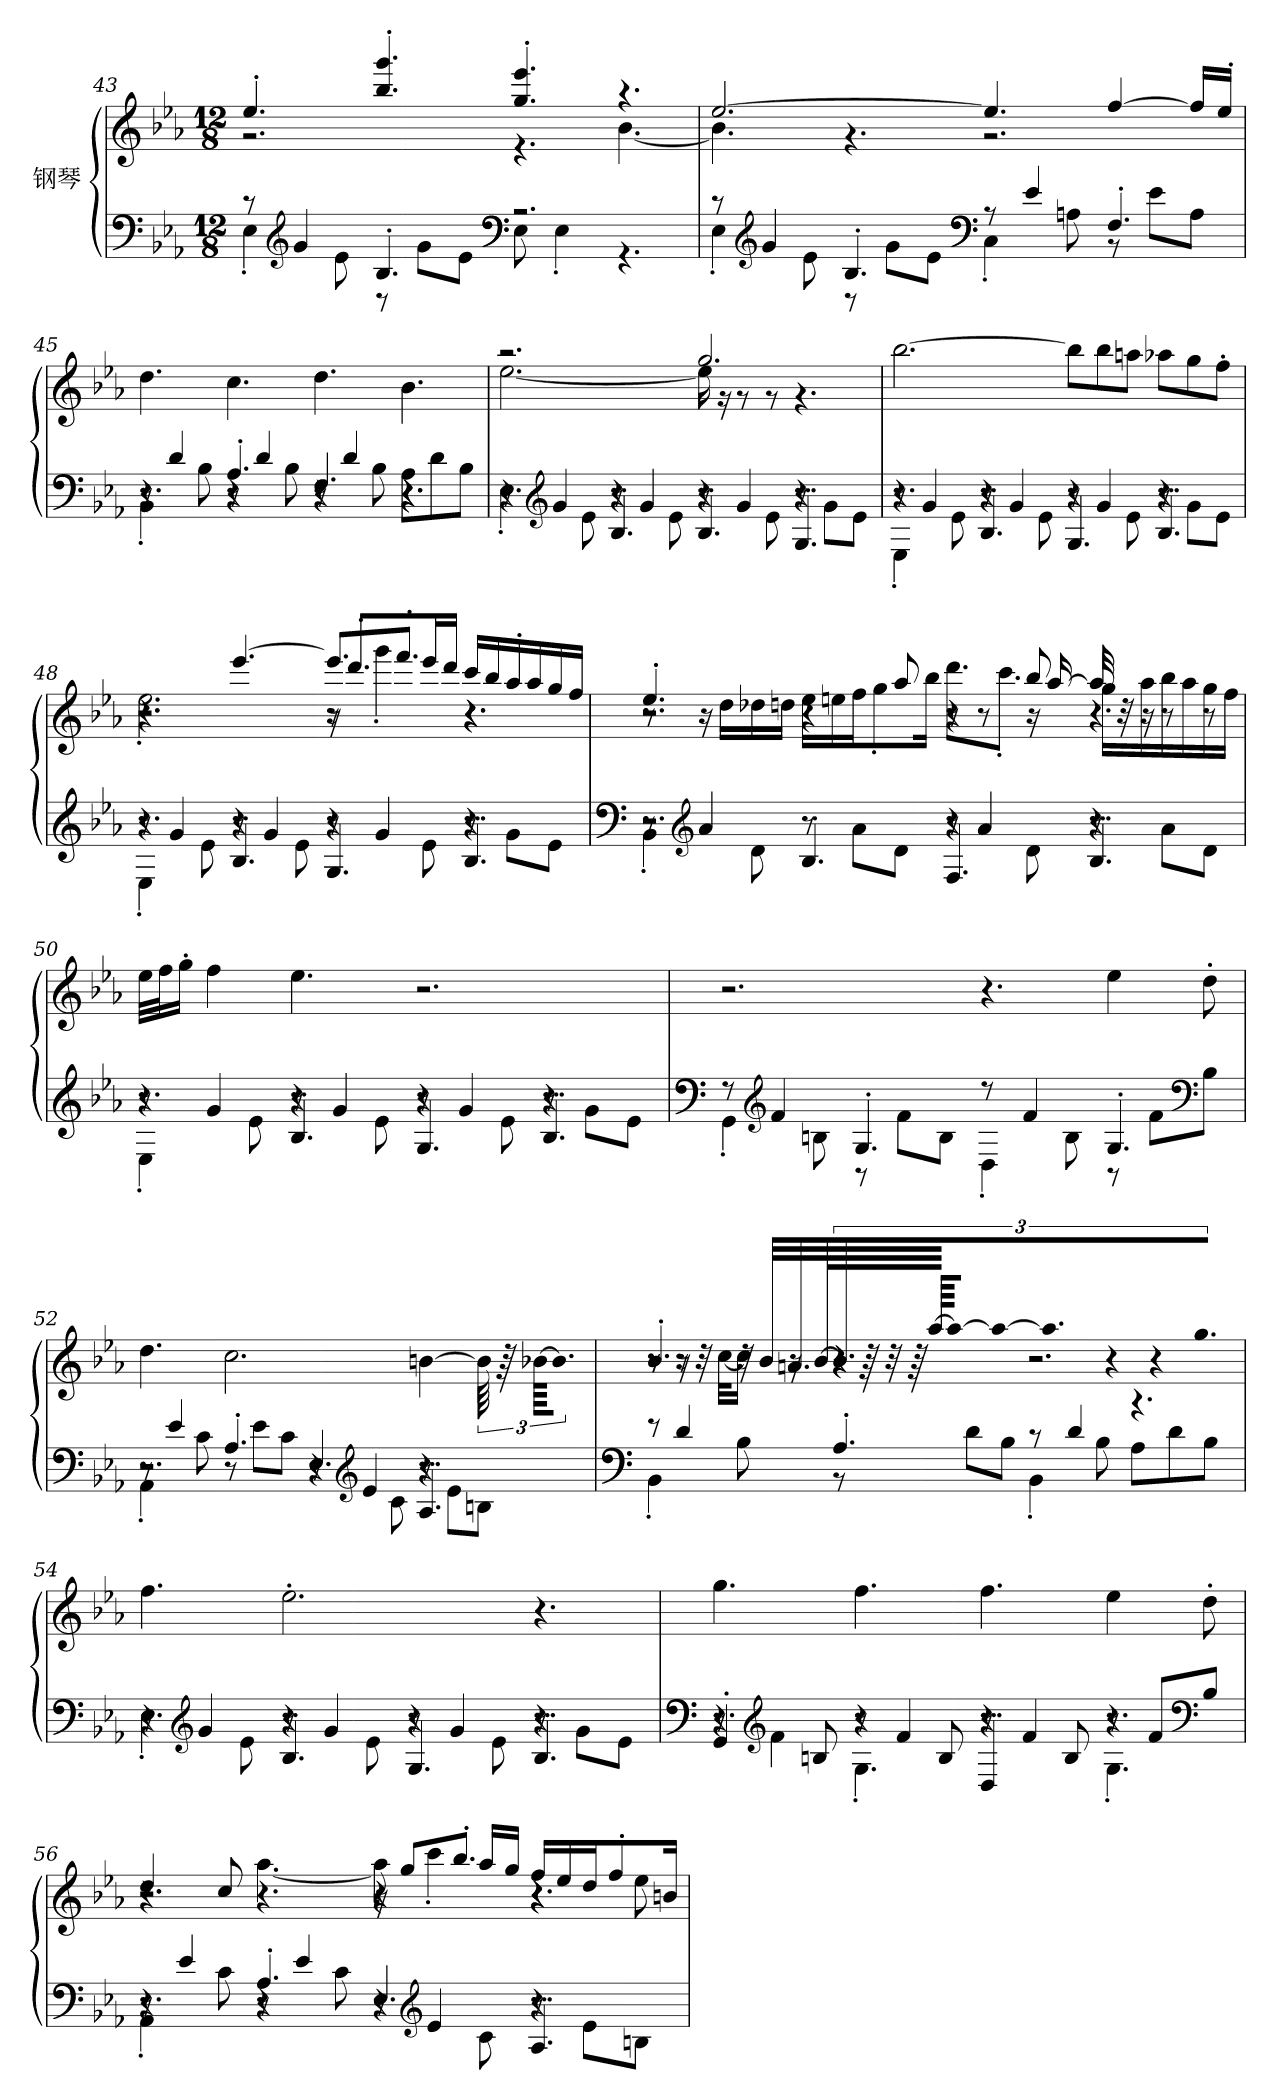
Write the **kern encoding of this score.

**kern	**kern
*part2	*part1
*staff2	*staff1
*I"钢琴	*I"钢琴
*clefF4	*clefG2
*k[b-e-a-]	*k[b-e-a-]
*M12/8	*M12/8
*MM95	*MM95
=43	=43
*^	*^
8r	4E-'\	4.ee-'/	2.r
*clefG2	*	*	*
4g/	.	.	.
.	8e-\	.	.
4.B-'/	8r	4.bb-/' 4.ggg/'	.
.	8g\L	.	.
.	8e-\J	.	.
*clefF4	*	*	*
2.r	8E-\	4.gg/' 4.eee-/'	4.r
.	4E-'\	.	.
.	4.r	4.r	[4.b-\
!!LO:LB:g=z	!!
=44	=44	=44	=44
8r	4E-'\	[2.ee-/	4.b-\]
*clefG2	*	*	*
4g/	.	.	.
.	8e-\	.	.
4.B-'/	8r	.	4.r
.	8g\L	.	.
.	8e-\J	.	.
*clefF4	*	*	*
8r	4C'\	4.ee-/]	2.r
4e-/	.	.	.
.	8An\	.	.
4.F'/	8r	[4ff/	.
.	8e-\L	.	.
.	8A\J	16ff/LL]	.
.	.	16ee-'/JJ	.
*	*	*v	*v
=45	=45	=45
*	*^	*
4.r	4BB-'\	8r	4.dd\
.	.	4d/	.
.	8B-\	.	.
8r	4r	4.A-'/	4.cc\
4d/	.	.	.
.	8B-\	.	.
8r	4r	4.F/	4.dd\
4d/	.	.	.
.	8B-\	.	.
4.r	8A-\L	4.r	4.b-\
.	8d\	.	.
.	8B-\J	.	.
!!LO:LB:g=z
=46	=46	=46	=46
*	*	*	*^
4.r	4E-'\	8r	2.r	[2.ee-\
*clefG2	*	*	*	*
.	.	4g/	.	.
.	8e-\	.	.	.
8r	4r	4.B-'/	.	.
4g/	.	.	.	.
.	8e-\	.	.	.
8r	4r	4.B-'/	2.gg/	16ee-\]
.	.	.	.	16r
4g/	.	.	.	8r
.	8e-\	.	.	8r
4.r	8r	4.G'/	.	4.r
.	8g\L	.	.	.
.	8e-\J	.	.	.
*	*	*	*v	*v
=47	=47	=47	=47
4.r	4E-'\	8r	[2.bb-\
.	.	4g/	.
.	8e-\	.	.
8r	4r	4.B-'/	.
4g/	.	.	.
.	8e-\	.	.
8r	4r	4.G/	8bb-\L]
4g/	.	.	8bb-\
.	8e-\	.	8aan\J
*	*	*	*MM90
4.r	8r	4.B-'/	8aa-X\L
.	8g\L	.	8gg\
.	8e-\J	.	8ff'\J
!!LO:LB:g=z
=48	=48	=48	=48
*	*	*	*^
*	*	*	*	*^
4.r	4E-'\	8r	4.r	2.ee-'\	2.r
.	.	4g/	.	.	.
.	8e-\	.	.	.	.
8r	4r	4.B-'/	[4.eee-/	.	.
4g/	.	.	.	.	.
.	8e-\	.	.	.	.
8r	4r	4.G/	8.eee-/L]	8r	16r
.	.	.	.	.	8.ddd'/L
4g/	.	.	.	4ggg'\	.
.	.	.	8.fff'/J	.	.
.	8e-\	.	.	.	16eee-/L
.	.	.	.	.	16ddd/JJ
*	*	*	*MM96	*	*
4.r	8r	4.B-'/	4.r	4.r	16ccc/LL
.	.	.	.	.	16bb-/
.	8g\L	.	.	.	16aa-'/
.	.	.	.	.	16aa-/
.	8e-\J	.	.	.	16gg/
.	.	.	.	.	16ff/JJ
!!LO:PB:g=z	!!	!!
=49	=49	=49	=49	=49	=49
*clefF4	*	*	*	*	*
2.r	4BB-'\	8r	2.r	8r	4.ee-'/
*clefG2	*	*	*	*	*
.	.	4a-/	.	16r	.
*	*	*	*MM93	*	*
.	.	.	.	16dd\LL	.
.	8d\	.	.	16dd-X\	.
.	.	.	.	16ddn\JJ	.
.	8r	4.B-'/	.	16ee-\LL	4r
.	.	.	.	16een\	.
.	8a-\L	.	.	16ff\J	.
.	.	.	.	8gg'\	.
.	8d\J	.	.	.	8aa-/
.	.	.	.	16bb-\Jk	.
8r	4r	4.F/	8r	8.ddd\L	4r
4a-/	.	.	8r	.	.
.	.	.	.	8.ccc'\J	.
.	8d\	.	16r	.	8bb-/
.	.	.	[16aa-/	.	.
4.r	8r	4.B-'/	32aa-/]	16gg\LL	4.r
.	.	.	32r	.	.
.	.	.	16r	16aa-\	.
.	8a-\L	.	8r	16bb-\	.
.	.	.	.	16aa-\	.
*	*	*	*MM100	*	*
.	8d\J	.	8r	16gg\	.
.	.	.	.	16ff\JJ	.
*	*	*	*v	*v	*v
!!LO:LB:g=z
=50	=50	=50	=50
4.r	4E-'\	8r	32ee-\LLL
.	.	.	32ff\J
.	.	.	16gg'\JJ
.	.	4g/	4ff\
.	8e-\	.	.
8r	4r	4.B-'/	4.ee-\
4g/	.	.	.
.	8e-\	.	.
8r	4r	4.G/	2.r
4g/	.	.	.
.	8e-\	.	.
4.r	8r	4.B-'/	.
.	8g\L	.	.
.	8e-\J	.	.
*v	*v	*v	*
=51	=51
*clefF4	*
*^	*
8r	4GG'\	2.r
*clefG2	*	*
4f/	.	.
.	8Bn\	.
4.G'/	8r	.
.	8f\L	.
.	8B\J	.
8r	4D'\	4.r
4f/	.	.
.	8B\	.
4.G'/	8r	4ee-\
.	8f\L	.
*clefF4	*	*
*	*	*MM97
.	8B\J	8dd'\
!!LO:LB:g=z
=52	=52	=52
*	*^	*
2.r	4AA-'\	8r	4.dd\
.	.	4e-/	.
.	8c\	.	.
.	8r	4.A-'/	2.cc\
.	8e-\L	.	.
.	8c\J	.	.
8r	4r	4.E-/	.
*clefG2	*	*	*
4e-/	.	.	.
.	8c\	.	.
4.r	8r	4.A-'/	[4bn\
.	8e-\L	.	.
.	8Bn\J	.	96b\]
.	.	.	96r
.	.	.	[96b-X\KKLL
.	.	.	16.b-\JJ]
*v	*v	*v	*
!!LO:LB:g=z
=53	=53
*clefF4	*
*^	*^
*	*	*	*^
8r	4BB-'\	8r	8r	4.b-'/
4d/	.	8r	16r	.
.	.	.	32r	.
.	.	.	[32cc\KLL	.
.	8B-\	32r	16cc\JJ]	.
.	.	32b-/LLL	.	.
.	.	32.an/	16r	.
.	.	[64b-/L	.	.
4.A-'/	8r	96b-/JJJJ]	4.r	4.r
.	.	96r	.	.
.	.	48r	.	.
.	.	96r	.	.
.	.	[96aa-/KKLL	.	.
.	.	16aa-/JJ_	.	.
.	8d\L	4aa-/_	.	.
.	8B-\J	.	.	.
8r	4BB-'\	8.aa-/]	2.r	2.r
4d/	.	.	.	.
.	.	16r	.	.
.	8B-\	8r	.	.
4.r	8A-\L	4.gg/	.	.
.	8d\	.	.	.
.	8B-\J	.	.	.
*	*	*v	*v	*v
=54	=54	=54
*	*^	*
4.r	4E-'\	8r	4.ff\
*clefG2	*	*	*
.	.	4g/	.
.	8e-\	.	.
8r	4r	4.B-'/	2.ee-'\
4g/	.	.	.
.	8e-\	.	.
8r	4r	4.G/	.
4g/	.	.	.
.	8e-\	.	.
4.r	8r	4.B-'/	4.r
.	8g\L	.	.
.	8e-\J	.	.
!!LO:LB:g=z
=55	=55	=55	=55
*clefF4	*	*	*
4.r	8r	4GG'/	4.gg\
*clefG2	*	*	*
.	4f\	.	.
.	.	8Bn/	.
8r	4.G'\	4r	4.ff\
4f/	.	.	.
.	.	8B/	.
8r	4.r	4D'/	4.ff\
4f/	.	.	.
.	.	8B/	.
4.r	4.G'\	8r	4ee-\
.	.	8f/L	.
*clefF4	*	*	*
.	.	8B/J	8dd'\
=56	=56	=56	=56
*	*	*	*^
*	*	*	*	*^
4.r	4AA-'\	8r	2.r	4.r	4dd/
.	.	4e-/	.	.	.
.	8c\	.	.	.	8cc/
8r	4r	4.A-'/	.	[4.aa-\	4.r
4e-/	.	.	.	.	.
.	8c\	.	.	.	.
8r	4r	4.E-/	16r	8aa-\]	4r
.	.	.	8gg/L	.	.
*clefG2	*	*	*	*	*
4e-/	.	.	.	4ccc'\	.
.	.	.	8.bb-'/J	.	.
.	8c\	.	.	.	16aa-/LL
.	.	.	.	.	16gg/JJ
4.r	8r	4.A-'/	4.r	4r	16ff/LL
.	.	.	.	.	16ee-/
.	8e-\L	.	.	.	16dd/J
.	.	.	.	.	8ff'/
.	8Bn\J	.	.	8ee-\	.
.	.	.	.	.	16bn/Jk
*v	*v	*v	*	*	*
*	*v	*v	*v
=	=
*-	*-
